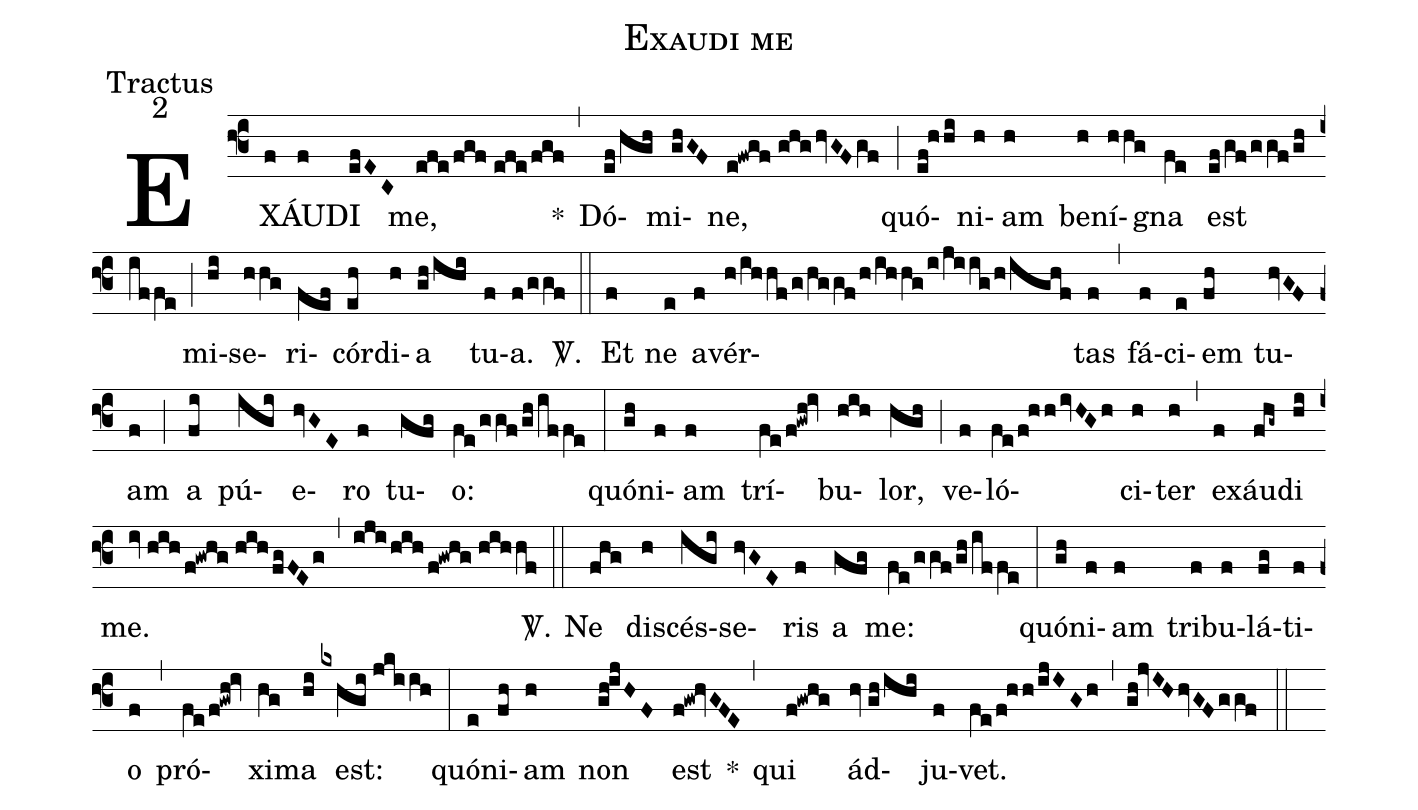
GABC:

name:Exaudi me;
office-part:Tractus;
mode:2;
%%
(f3) EX(f)ÁU(f)DI(efEC) me,(efe/fgf//efe/fgf) *(,) Dó(ef/hgh)mi(ghGF)ne,(e!fwgf//ghghvGFgf) (;) quó(ef!hhi)ni(h)am(h) be(h)ní(hhg)gna(fe) est(ef/gf/ggf/gh/iffe) (;) mi(hi)se(hhg)ri(fef)cór(eh)di(h)a(gh/ihi) tu(f)a.(f/ggf) <sp>V/</sp>.(::) Et(f) ne(e) a(f)vér(h/ihhf/g/hggf/h/ihhg/i/jiig/h/ighf)tas(f) (,) fá(f)ci(e)em(fh) tu(hvGF)am(f) (;) a(fi) pú(igi)e(hvGE)ro(f) tu(gfg)o:(fe/ggf/gh/iffe) (:) quó(gh)ni(f)am(f) trí(fe/f!gwh!iv)bu(hih)lor,(hgh) (;) ve(f)ló(fe/f!hhivHGh)ci(h)ter(h) (,) ex(f)áu(fhg~)di(hi) me.(iv//hih/f!gwhg//hih/fgFEg) (,) (iji/hih/f!gwhg//hihhf) <sp>V/</sp>.(::) Ne(fhg) di(h)scés(igi)se(hvGE)ris(f) a(gfg) me:(fe/ggf/gh/iffe) (:) quó(gh)ni(f)am(f) tri(f)bu(f)lá(fg)ti(f)o(f) (,) pró(fe/f!gwh!iv)xi(hg)ma(hi) est:(kxhgi//jkiih) (:) quó(e)ni(fh)am(h) non(gh!ijHF) est(f!gw!hvGFE) *(,) qui(f!gwhg) ád(hv//gh/ihi)ju(f)vet.(fe/f!hh/ijIGh) (,) (gh!jvIHhvGFggf) (::)
